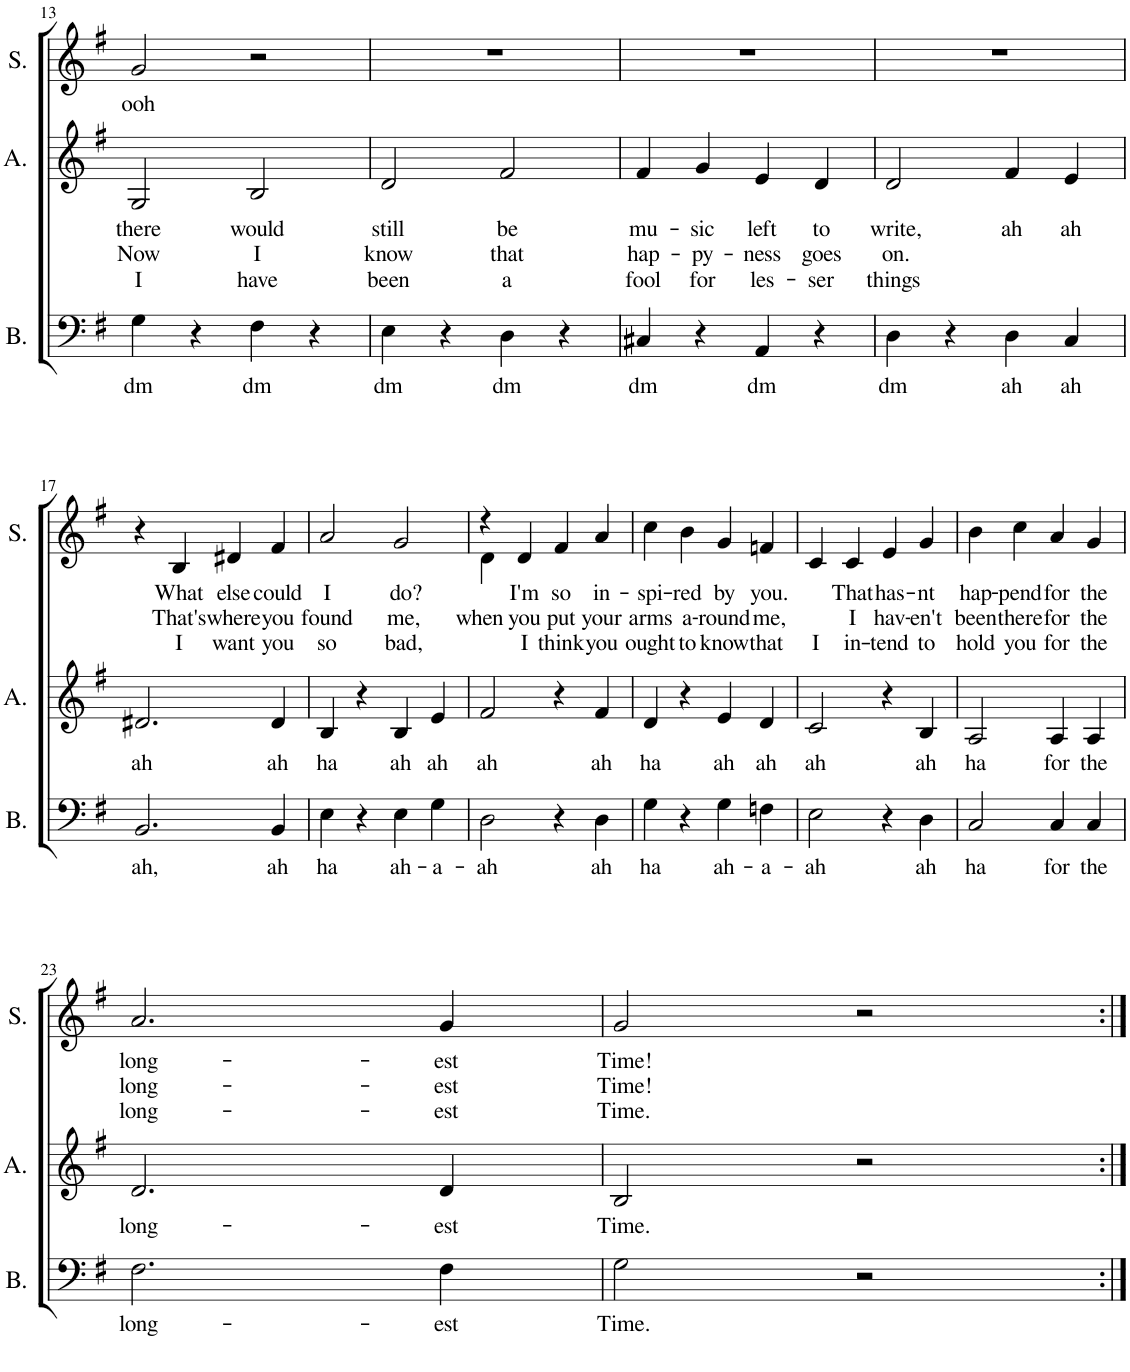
**kern	**text	**kern	**text	**text	**text	**kern	**text	**text	**text
*part3	*part3	*part2	*part2	*part2	*part2	*part1	*part1	*part1	*part1
*staff3	*staff3	*staff2	*staff2	*staff2	*staff2	*staff1	*staff1	*staff1	*staff1
*I"Bass	*	*I"Alto	*	*	*	*I"Soprano	*	*	*
*I'B.	*	*I'A.	*	*	*	*I'S.	*	*	*
!!LO:PB:g=z
*clefF4	*	*clefG2	*	*	*	*clefG2	*	*	*
*k[f#]	*	*k[f#]	*	*	*	*k[f#]	*	*	*
*M4/4	*	*M4/4	*	*	*	*M4/4	*	*	*
=13	=13	=13	=13	=13	=13	=13	=13	=13	=13
!	!LO:LY:b	!	!LO:LY:b	!LO:LY:b	!LO:LY:b	!	!LO:LY:b	!	!
4G\	dm	2G/	there	Now	I	2g/	ooh	.	.
4r	.	.	.	.	.	.	.	.	.
!	!LO:LY:b	!	!LO:LY:b	!LO:LY:b	!LO:LY:b	!	!	!	!
4F#\	dm	2B/	would	I	have	2r	.	.	.
4r	.	.	.	.	.	.	.	.	.
=14	=14	=14	=14	=14	=14	=14	=14	=14	=14
!	!LO:LY:b	!	!LO:LY:b	!LO:LY:b	!LO:LY:b	!	!	!	!
4E\	dm	2d/	still	know	been	1r	.	.	.
4r	.	.	.	.	.	.	.	.	.
!	!LO:LY:b	!	!LO:LY:b	!LO:LY:b	!LO:LY:b	!	!	!	!
4D\	dm	2f#/	be	that	a	.	.	.	.
4r	.	.	.	.	.	.	.	.	.
=15	=15	=15	=15	=15	=15	=15	=15	=15	=15
!	!LO:LY:b	!	!LO:LY:b	!LO:LY:b	!LO:LY:b	!	!	!	!
4C#X/	dm	4f#/	mu-	hap-	fool	1r	.	.	.
!	!	!	!LO:LY:b	!LO:LY:b	!LO:LY:b	!	!	!	!
4r	.	4g/	-sic	-py-	for	.	.	.	.
!	!LO:LY:b	!	!LO:LY:b	!LO:LY:b	!LO:LY:b	!	!	!	!
4AA/	dm	4e/	left	-ness	les-	.	.	.	.
!	!	!	!LO:LY:b	!LO:LY:b	!LO:LY:b	!	!	!	!
4r	.	4d/	to	goes	-ser	.	.	.	.
=16	=16	=16	=16	=16	=16	=16	=16	=16	=16
!	!LO:LY:b	!	!LO:LY:b	!LO:LY:b	!LO:LY:b	!	!	!	!
4D\	dm	2d/	write,	on.	things	1r	.	.	.
4r	.	.	.	.	.	.	.	.	.
!	!LO:LY:b	!	!LO:LY:b	!	!	!	!	!	!
4D\	ah	4f#/	ah	.	.	.	.	.	.
!	!LO:LY:b	!	!LO:LY:b	!	!	!	!	!	!
4C/	ah	4e/	ah	.	.	.	.	.	.
!!LO:LB:g=z
=17	=17	=17	=17	=17	=17	=17	=17	=17	=17
!	!LO:LY:b	!	!LO:LY:b	!	!	!	!	!	!
2.BB/	ah,	2.d#X/	ah	.	.	4r	.	.	.
!	!	!	!	!	!	!	!LO:LY:b	!LO:LY:b	!LO:LY:b
.	.	.	.	.	.	4B/	What	That's	I
!	!	!	!	!	!	!	!LO:LY:b	!LO:LY:b	!LO:LY:b
.	.	.	.	.	.	4d#X/	else	where	want
!	!LO:LY:b	!	!LO:LY:b	!	!	!	!LO:LY:b	!LO:LY:b	!LO:LY:b
4BB/	ah	4d#/	ah	.	.	4f#/	could	you	you
=18	=18	=18	=18	=18	=18	=18	=18	=18	=18
!	!LO:LY:b	!	!LO:LY:b	!	!	!	!LO:LY:b	!LO:LY:b	!LO:LY:b
4E\	ha	4B/	ha	.	.	2a/	I	found	so
4r	.	4r	.	.	.	.	.	.	.
!	!LO:LY:b	!	!LO:LY:b	!	!	!	!LO:LY:b	!LO:LY:b	!LO:LY:b
4E\	ah-	4B/	ah	.	.	2g/	do?	me,	bad,
!	!LO:LY:b	!	!LO:LY:b	!	!	!	!	!	!
4G\	-a-	4e/	ah	.	.	.	.	.	.
=19	=19	=19	=19	=19	=19	=19	=19	=19	=19
!	!LO:LY:b	!	!LO:LY:b	!	!	!	!LO:LY:b	!	!
*	*	*	*	*	*	*^	*	*	*
2D\	ah	2f#/	ah	.	.	4r	4d\	when	.	.
!	!	!	!	!	!	!	!	!LO:LY:b	!LO:LY:b	!LO:LY:b
.	.	.	.	.	.	4d/	2.ryy	I'm	you	I
!	!	!	!	!	!	!	!	!LO:LY:b	!LO:LY:b	!LO:LY:b
4r	.	4r	.	.	.	4f#/	.	so	put	think
!	!LO:LY:b	!	!LO:LY:b	!	!	!	!	!LO:LY:b	!LO:LY:b	!LO:LY:b
4D\	ah	4f#/	ah	.	.	4a/	.	in-	your	you
*	*	*	*	*	*	*v	*v	*	*	*
=20	=20	=20	=20	=20	=20	=20	=20	=20	=20
!	!LO:LY:b	!	!LO:LY:b	!	!	!	!LO:LY:b	!LO:LY:b	!LO:LY:b
4G\	-ha	4d/	ha	.	.	4cc\	-spi-	arms	ought
!	!	!	!	!	!	!	!LO:LY:b	!LO:LY:b	!LO:LY:b
4r	.	4r	.	.	.	4b\	-red	a-	to
!	!LO:LY:b	!	!LO:LY:b	!	!	!	!LO:LY:b	!LO:LY:b	!LO:LY:b
4G\	ah-	4e/	ah	.	.	4g/	by	-round	know
!	!LO:LY:b	!	!LO:LY:b	!	!	!	!LO:LY:b	!LO:LY:b	!LO:LY:b
4Fn\	-a-	4d/	ah	.	.	4fn/	you.	me,	that
=21	=21	=21	=21	=21	=21	=21	=21	=21	=21
!	!LO:LY:b	!	!LO:LY:b	!	!	!	!	!	!LO:LY:b
2E\	-ah	2c/	ah	.	.	4c/	.	.	I
!	!	!	!	!	!	!	!LO:LY:b	!LO:LY:b	!LO:LY:b
.	.	.	.	.	.	4c/	That	I	in-
!	!	!	!	!	!	!	!LO:LY:b	!LO:LY:b	!LO:LY:b
4r	.	4r	.	.	.	4e/	has-	hav-	-tend
!	!LO:LY:b	!	!LO:LY:b	!	!	!	!LO:LY:b	!LO:LY:b	!LO:LY:b
4D\	ah	4B/	ah	.	.	4g/	-nt	-en't	to
=22	=22	=22	=22	=22	=22	=22	=22	=22	=22
!	!LO:LY:b	!	!LO:LY:b	!	!	!	!LO:LY:b	!LO:LY:b	!LO:LY:b
2C/	ha	2A/	-ha	.	.	4b\	hap-	been	hold
!	!	!	!	!	!	!	!LO:LY:b	!LO:LY:b	!LO:LY:b
.	.	.	.	.	.	4cc\	-pend	there	you
!	!LO:LY:b	!	!LO:LY:b	!	!	!	!LO:LY:b	!LO:LY:b	!LO:LY:b
4C/	for	4A/	for	.	.	4a/	for	for	for
!	!LO:LY:b	!	!LO:LY:b	!	!	!	!LO:LY:b	!LO:LY:b	!LO:LY:b
4C/	the	4A/	the	.	.	4g/	the	the	the
!!LO:LB:g=z
=23	=23	=23	=23	=23	=23	=23	=23	=23	=23
!	!LO:LY:b	!	!LO:LY:b	!	!	!	!LO:LY:b	!LO:LY:b	!LO:LY:b
2.F#\	long-	2.d/	long-	.	.	2.a/	long-	long-	long-
!	!LO:LY:b	!	!LO:LY:b	!	!	!	!LO:LY:b	!LO:LY:b	!LO:LY:b
4F#\	-est	4d/	-est	.	.	4g/	-est	-est	-est
=24	=24	=24	=24	=24	=24	=24	=24	=24	=24
!	!LO:LY:b	!	!LO:LY:b	!	!	!	!LO:LY:b	!LO:LY:b	!LO:LY:b
2G\	Time.	2B/	Time.	.	.	2g/	Time!	Time!	Time.
2r	.	2r	.	.	.	2r	.	.	.
=:|!	=:|!	=:|!	=:|!	=:|!	=:|!	=:|!	=:|!	=:|!	=:|!
*-	*-	*-	*-	*-	*-	*-	*-	*-	*-
